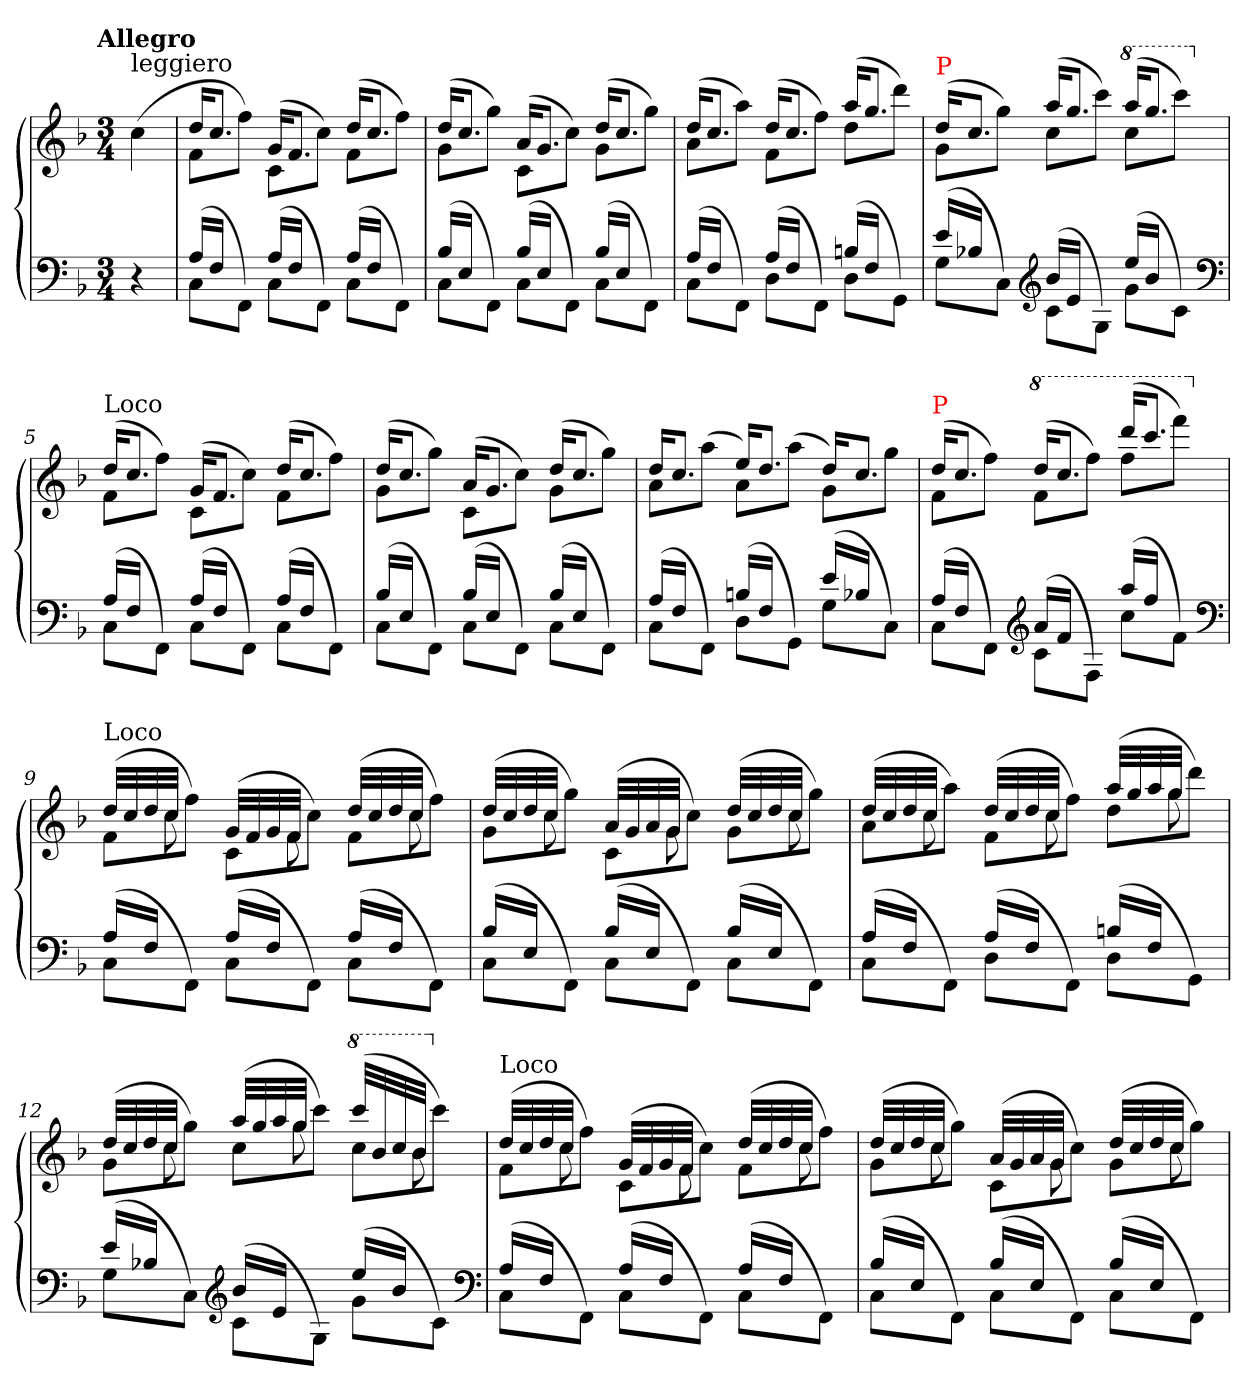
**kern	**kern
*part1	*part1
*staff2	*staff1
*clefF4	*clefG2
*k[b-]	*k[b-]
*F:	*F:
!!LO:TX:omd:t=Allegro
*M3/4	*M3/4
*MM120	*MM120
=	=
!	!LO:TX:a:t=leggiero
4r	(>4cc
=1	=1
*^	*^
(>16ALL	8CL	16ddKL	8fL
16FJJ	.	8.ccJ	.
8ryy	8FFJ)	.	8ffJ)
(>16ALL	8CL	(>16gKL	8cL
16FJJ	.	8.fJ	.
8ryy	8FFJ)	.	8ccJ)
(>16ALL	8CL	(>16ddKL	8fL
16FJJ	.	8.ccJ	.
8ryy	8FFJ)	.	8ffJ)
=2	=2	=2	=2
(>16B-LL	8CL	(>16ddKL	8gL
16EJJ	.	8.ccJ	.
8ryy	8FFJ)	.	8ggJ)
(>16B-LL	8CL	(>16aKL	8cL
16EJJ	.	8.gJ	.
8ryy	8FFJ)	.	8ccJ)
(>16B-LL	8CL	(>16ddKL	8gL
16EJJ	.	8.ccJ	.
8ryy	8FFJ)	.	8ggJ)
=3	=3	=3	=3
(>16ALL	8CL	(>16ddKL	8aL
16FJJ	.	8.ccJ	.
8ryy	8FFJ)	.	8aaJ)
(>16ALL	8DL	(>16ddKL	8fL
16FJJ	.	8.ccJ	.
8ryy	8FFJ)	.	8ffJ)
(>16BnLL	8DL	(>16aaKL	8ddL
16FJJ	.	8.ggJ	.
8ryy	8GGJ)	.	8dddJ)
=4	=4	=4	=4
!	!	!LO:TX:a:color=red:t=P	!
(>16eLL	8GL	(>16ddKL	8gL
16B-XJJ	.	8.ccJ	.
8ryy	8CJ)	.	8ggJ)
*clefG2	*	*	*
(>16b-LL	8cL	(>16aaKL	8ccL
16eJJ	.	8.ggJ	.
8ryy	8GJ)	.	8cccJ)
*	*	*8va	*
(>16eeLL	8gL	(>16aaaKL	8cccL
16b-JJ	.	8.gggJ	.
8ryy	8cJ)	.	8ccccJ)
*clefF4	*	*	*
=5	=5	=5	=5
*	*	*X8va	*
!	!	!LO:TX:a:t=Loco	!
(>16ALL	8CL	(>16ddKL	8fL
16FJJ	.	8.ccJ	.
8ryy	8FFJ)	.	8ffJ)
(>16ALL	8CL	(>16gKL	8cL
16FJJ	.	8.fJ	.
8ryy	8FFJ)	.	8ccJ)
(>16ALL	8CL	(>16ddKL	8fL
16FJJ	.	8.ccJ	.
8ryy	8FFJ)	.	8ffJ)
=6	=6	=6	=6
(>16B-LL	8CL	(>16ddKL	8gL
16EJJ	.	8.ccJ	.
8ryy	8FFJ)	.	8ggJ)
(>16B-LL	8CL	(>16aKL	8cL
16EJJ	.	8.gJ	.
8ryy	8FFJ)	.	8ccJ)
(>16B-LL	8CL	(>16ddKL	8gL
16EJJ	.	8.ccJ	.
8ryy	8FFJ)	.	8ggJ)
=7	=7	=7	=7
(>16ALL	8CL	8a\L	16dd/KL)
16FJJ	.	.	8.ccJ
8ryy	8FFJ)	(>8aaJ	.
(>16BnLL	8DL	8a\L	16ee/KL)
16FJJ	.	.	8.ddJ
8ryy	8GGJ)	(>8aaJ	.
(>16eLL	8GL	8g\L	16dd/KL)
16B-XJJ	.	.	8.ccJ
8ryy	8CJ)	(>8ggJ	.
=8	=8	=8	=8
!	!	!LO:TX:a:color=red:t=P	!
(>16ALL	8CL	(>16ddKL	8fL
16FJJ	.	8.ccJ	.
8ryy	8FFJ)	.	8ffJ)
*clefG2	*	*	*
*	*	*8va	*
(>16aLL	8cL	(>16dddKL	8ffL
16fJJ	.	8.cccJ	.
8ryy	8FJ)	.	8fffJ)
(>16aaLL	8ccL	(>16ddddKL	8fffL
16ffJJ	.	8.ccccJ	.
8ryy	8fJ)	.	8ffffJ)
*	*	*v	*v
*clefF4	*	*
=9	=9	=9
*	*	*X8va
*	*	*^
*	*	*	*^
!	!	!LO:TX:a:t=Loco	!	!
(>16ALL	8CL	(>32ddLLL	16.ryy	8f\L
.	.	32cc	.	.
16FJJ	.	32dd	.	.
.	.	32ccJJJ	8cc	.
8ryy	8FFJ)	8ryy	.	8ff\J)
.	.	.	8ryy	.
(>16ALL	8CL	(>32gLLL	.	8c\L
.	.	32f	.	.
16FJJ	.	32g	.	.
.	.	32fJJJ	8f	.
8ryy	8FFJ)	8ryy	.	8cc\J)
.	.	.	8ryy	.
(>16ALL	8CL	(>32dd/LLL	.	8fL
.	.	32cc	.	.
16FJJ	.	32dd	.	.
.	.	32ccJJJ	8cc	.
8ryy	8FFJ)	8ryy	.	8ff\J)
.	.	.	32ryy	.
=10	=10	=10	=10	=10
(>16B-LL	8CL	(>32ddLLL	16.ryy	8g\L
.	.	32cc	.	.
16EJJ	.	32dd	.	.
.	.	32ccJJJ	8cc	.
8ryy	8FFJ)	8ryy	.	8gg\J)
.	.	.	8ryy	.
(>16B-LL	8CL	(>32aLLL	.	8cL
.	.	32g	.	.
16EJJ	.	32a	.	.
.	.	32gJJJ	8g	.
8ryy	8FFJ)	8ryy	.	8cc\J)
.	.	.	8ryy	.
(>16B-LL	8CL	(>32ddLLL	.	8g\L
.	.	32cc	.	.
16EJJ	.	32dd	.	.
.	.	32ccJJJ	8cc	.
8ryy	8FFJ)	8ryy	.	8gg\J)
.	.	.	32ryy	.
=11	=11	=11	=11	=11
(>16ALL	8CL	(>32ddLLL	8aL	16.ryy
.	.	32cc	.	.
16FJJ	.	32dd	.	.
.	.	32ccJJJ	.	8cc\
8ryy	8FFJ)	8ryy	8aaJ)	.
.	.	.	.	8ryy
(>16ALL	8DL	(>32dd/LLL	8f\L	.
.	.	32cc	.	.
16FJJ	.	32dd	.	.
.	.	32ccJJJ	.	8cc\
8ryy	8FFJ)	8ryy	8ffJ)	.
.	.	.	.	8ryy
(>16BnLL	8DL	(>32aa/LLL	8dd\L	.
.	.	32gg	.	.
16FJJ	.	32aa	.	.
.	.	32ggJJJ	.	8gg\
8ryy	8GGJ)	8ryy	8dddJ)	.
.	.	.	.	32ryy
=12	=12	=12	=12	=12
(>16eLL	8GL	(>32ddLLL	16.ryy	8g\L
.	.	32cc	.	.
16B-XJJ	.	32dd	.	.
.	.	32ccJJJ	8cc	.
8ryy	8CJ)	8ryy	.	8gg\J)
.	.	.	8ryy	.
*clefG2	*	*	*	*
(>16b-LL	8cL	(>32aaLLL	.	8ccL
.	.	32gg	.	.
16eJJ	.	32aa	.	.
.	.	32ggJJJ	8gg	.
8ryy	8GJ)	8ryy	.	8ccc\J)
.	.	.	8ryy	.
*	*	*8va	*	*
(>16eeLL	8gL	(>32ccccLLL	.	8ccc\L
.	.	32bb-	.	.
16b-JJ	.	32ccc	.	.
.	.	32bb-JJJ	8bb-	.
*	*	*X8va	*	*
8ryy	8cJ)	8ryy	.	8ccc\J)
.	.	.	32ryy	.
*clefF4	*	*	*	*
=13	=13	=13	=13	=13
!	!	!LO:TX:a:t=Loco	!	!
(>16ALL	8CL	(>32ddLLL	16.ryy	8f\L
.	.	32cc	.	.
16FJJ	.	32dd	.	.
.	.	32ccJJJ	8cc	.
8ryy	8FFJ)	8ryy	.	8ff\J)
.	.	.	8ryy	.
(>16ALL	8CL	(>32gLLL	.	8cL
.	.	32f	.	.
16FJJ	.	32g	.	.
.	.	32fJJJ	8f	.
8ryy	8FFJ)	8ryy	.	8cc\J)
.	.	.	8ryy	.
(>16ALL	8CL	(>32ddLLL	.	8f\L
.	.	32cc	.	.
16FJJ	.	32dd	.	.
.	.	32ccJJJ	8cc	.
8ryy	8FFJ)	8ryy	.	8ff\J)
.	.	.	32ryy	.
=14	=14	=14	=14	=14
(>16B-LL	8CL	(>32ddLLL	16.ryy	8g\L
.	.	32cc	.	.
16EJJ	.	32dd	.	.
.	.	32ccJJJ	8cc	.
8ryy	8FFJ)	8ryy	.	8gg\J)
.	.	.	8ryy	.
(>16B-LL	8CL	(>32aLLL	.	8cL
.	.	32g	.	.
16EJJ	.	32a	.	.
.	.	32gJJJ	8g	.
8ryy	8FFJ)	8ryy	.	8cc\J)
.	.	.	8ryy	.
(>16B-LL	8CL	(>32ddLLL	.	8g\L
.	.	32cc	.	.
16EJJ	.	32dd	.	.
.	.	32ccJJJ	8cc	.
8ryy	8FFJ)	8ryy	.	8gg\J)
.	.	.	32ryy	.
*v	*v	*	*	*
*	*v	*v	*v
=	=
*-	*-
